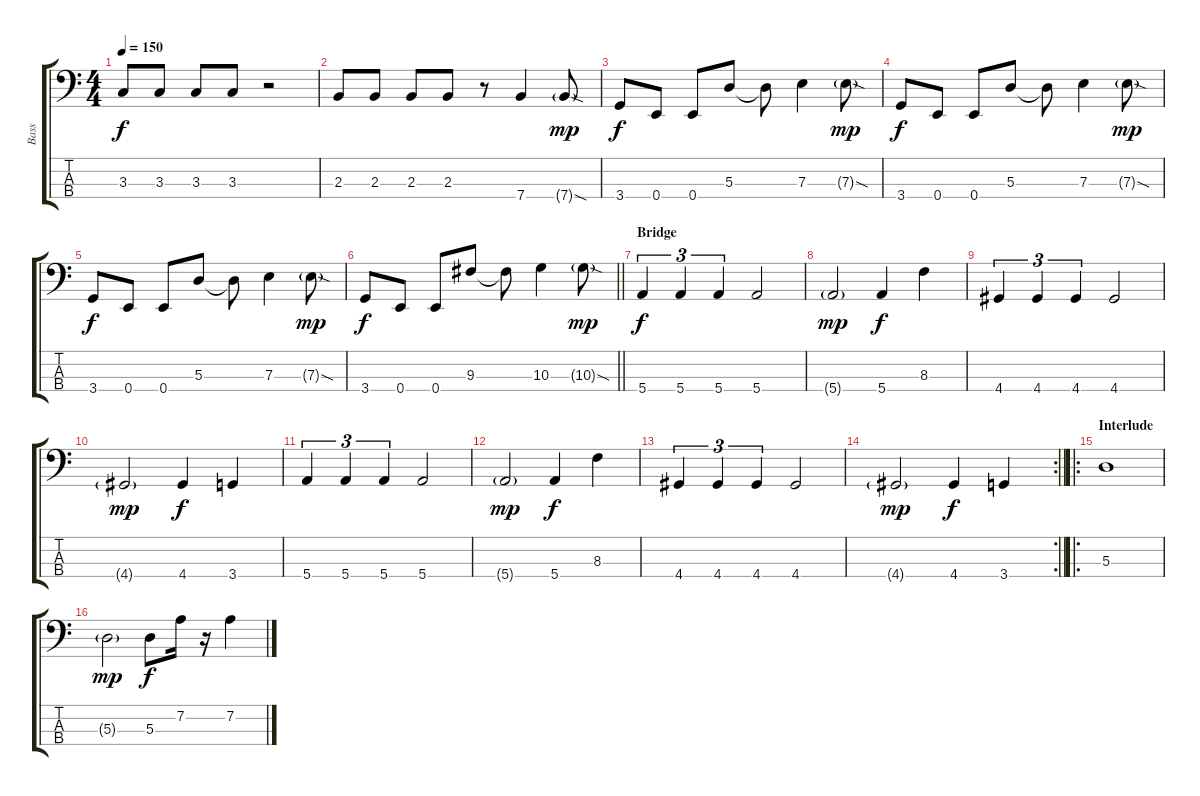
\track ("Bass" "Bass") {instrument electricbasspick}
\staff {score tabs}
\tuning (G2 D2 A1 E1) {hide}
\ts (4 4)
\tempo 150
\clef f4
\ks c
3.3.8{dy f} 3.3.8 3.3.8 3.3.8 r.2 |
2.3.8 2.3.8 2.3.8 2.3.8 r.8 7.4.4 7.4{sod g}.8{dy mp} |
3.4.8{dy f} 0.4.8 0.4.8 5.3.8 5.3{t}.8 7.3.4 7.3{sod g}.8{dy mp} |
3.4.8{dy f} 0.4.8 0.4.8 5.3.8 5.3{t}.8 7.3.4 7.3{sod g}.8{dy mp} |
3.4.8{dy f} 0.4.8 0.4.8 5.3.8 5.3{t}.8 7.3.4 7.3{sod g}.8{dy mp} |
\barLineRight lightlight
3.4.8{dy f} 0.4.8 0.4.8 9.3.8 9.3{t}.8 10.3.4 10.3{sod g}.8{dy mp} |
\section ("" "Bridge")
5.4.4{tu (3 2) dy f} 5.4.4{tu (3 2)} 5.4.4{tu (3 2)} 5.4.2 |
5.4{g}.2{dy mp} 5.4.4{dy f} 8.3.4 |
4.4.4{tu (3 2)} 4.4.4{tu (3 2)} 4.4.4{tu (3 2)} 4.4.2 |
4.4{g}.2{dy mp} 4.4.4{dy f} 3.4.4 |
5.4.4{tu (3 2)} 5.4.4{tu (3 2)} 5.4.4{tu (3 2)} 5.4.2 |
5.4{g}.2{dy mp} 5.4.4{dy f} 8.3.4 |
4.4.4{tu (3 2)} 4.4.4{tu (3 2)} 4.4.4{tu (3 2)} 4.4.2 |
\rc 2
\barLineRight lightlight
4.4{g}.2{dy mp} 4.4.4{dy f} 3.4.4 |
\ro
\section ("" "Interlude")
5.3.1 |
5.3{g}.2{dy mp} 5.3.8{dy f} 7.2.16 r.16 7.2.4
